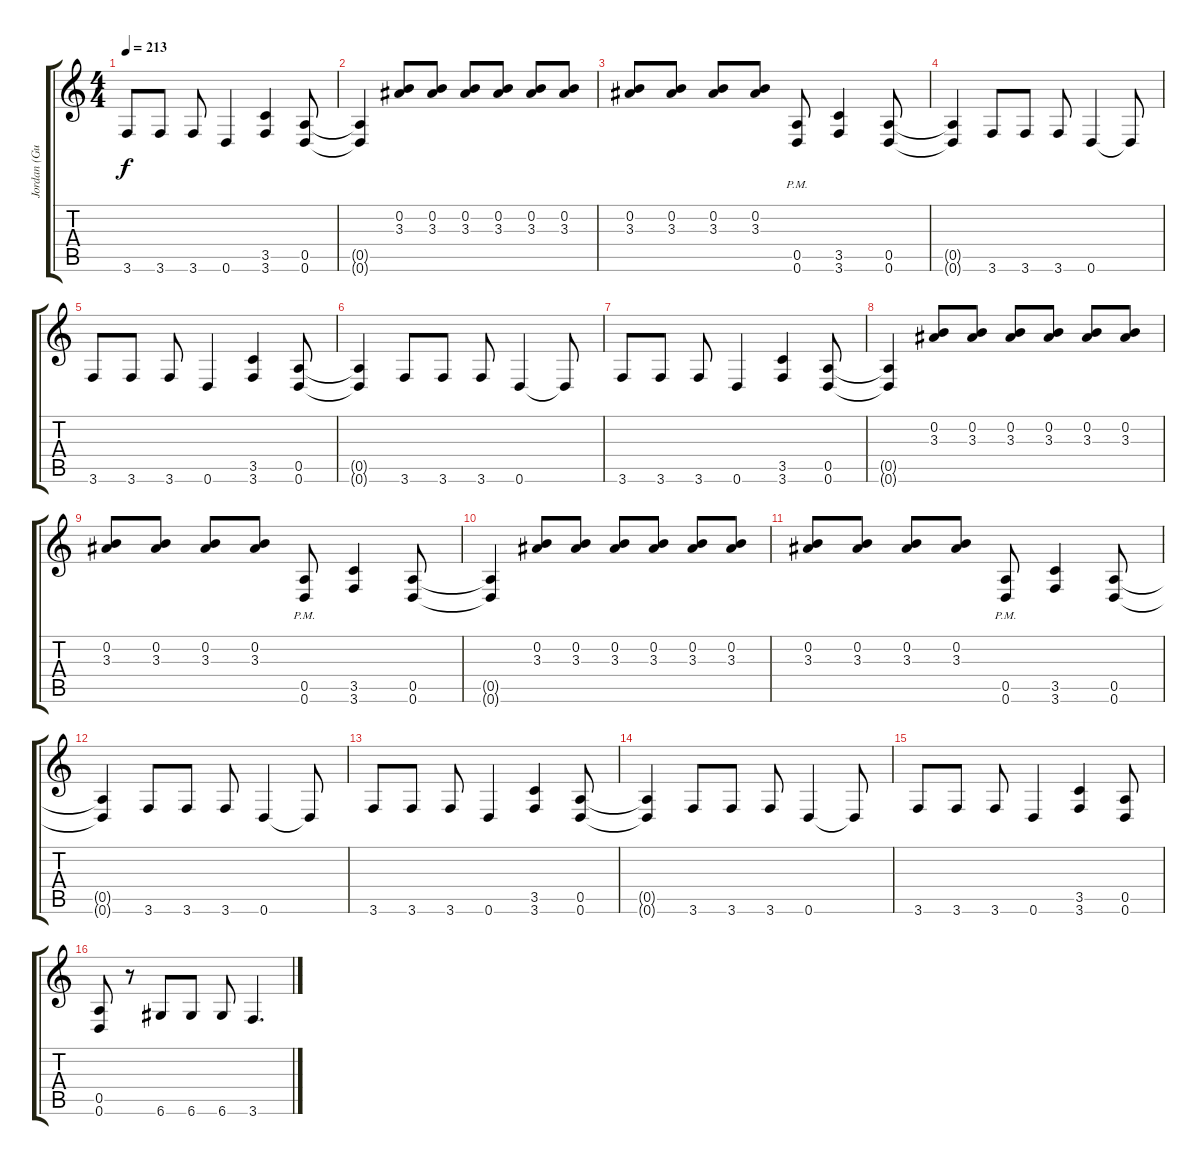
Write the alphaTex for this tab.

\track ("Jordan (Guitar left)" "Jordan (Gu") {instrument distortionguitar}
\staff {score tabs}
\tuning (E4 B3 G3 D3 A2 D2) {hide}
\ts (4 4)
\tempo 213
\clef g2
\ks c
3.6.8{dy f} 3.6.8 3.6.8 0.6.4 (3.5 3.6).4 (0.5 0.6).8 |
(0.5{t} 0.6{t}).4 (0.2 3.3).8 (0.2 3.3).8 (0.2 3.3).8 (0.2 3.3).8 (0.2 3.3).8 (0.2 3.3).8 |
(0.2 3.3).8 (0.2 3.3).8 (0.2 3.3).8 (0.2 3.3).8 (0.5{pm} 0.6{pm}).8 (3.5 3.6).4 (0.5 0.6).8 |
(0.5{t} 0.6{t}).4 3.6.8 3.6.8 3.6.8 0.6.4 0.6{t}.8 |
3.6.8 3.6.8 3.6.8 0.6.4 (3.5 3.6).4 (0.5 0.6).8 |
(0.5{t} 0.6{t}).4 3.6.8 3.6.8 3.6.8 0.6.4 0.6{t}.8 |
3.6.8 3.6.8 3.6.8 0.6.4 (3.5 3.6).4 (0.5 0.6).8 |
(0.5{t} 0.6{t}).4 (0.2 3.3).8 (0.2 3.3).8 (0.2 3.3).8 (0.2 3.3).8 (0.2 3.3).8 (0.2 3.3).8 |
(0.2 3.3).8 (0.2 3.3).8 (0.2 3.3).8 (0.2 3.3).8 (0.5{pm} 0.6{pm}).8 (3.5 3.6).4 (0.5 0.6).8 |
(0.5{t} 0.6{t}).4 (0.2 3.3).8 (0.2 3.3).8 (0.2 3.3).8 (0.2 3.3).8 (0.2 3.3).8 (0.2 3.3).8 |
(0.2 3.3).8 (0.2 3.3).8 (0.2 3.3).8 (0.2 3.3).8 (0.5{pm} 0.6{pm}).8 (3.5 3.6).4 (0.5 0.6).8 |
(0.5{t} 0.6{t}).4 3.6.8 3.6.8 3.6.8 0.6.4 0.6{t}.8 |
3.6.8 3.6.8 3.6.8 0.6.4 (3.5 3.6).4 (0.5 0.6).8 |
(0.5{t} 0.6{t}).4 3.6.8 3.6.8 3.6.8 0.6.4 0.6{t}.8 |
3.6.8 3.6.8 3.6.8 0.6.4 (3.5 3.6).4 (0.5 0.6).8 |
(0.5 0.6).8 r.8 6.6.8 6.6.8 6.6.8 3.6.4{d}
